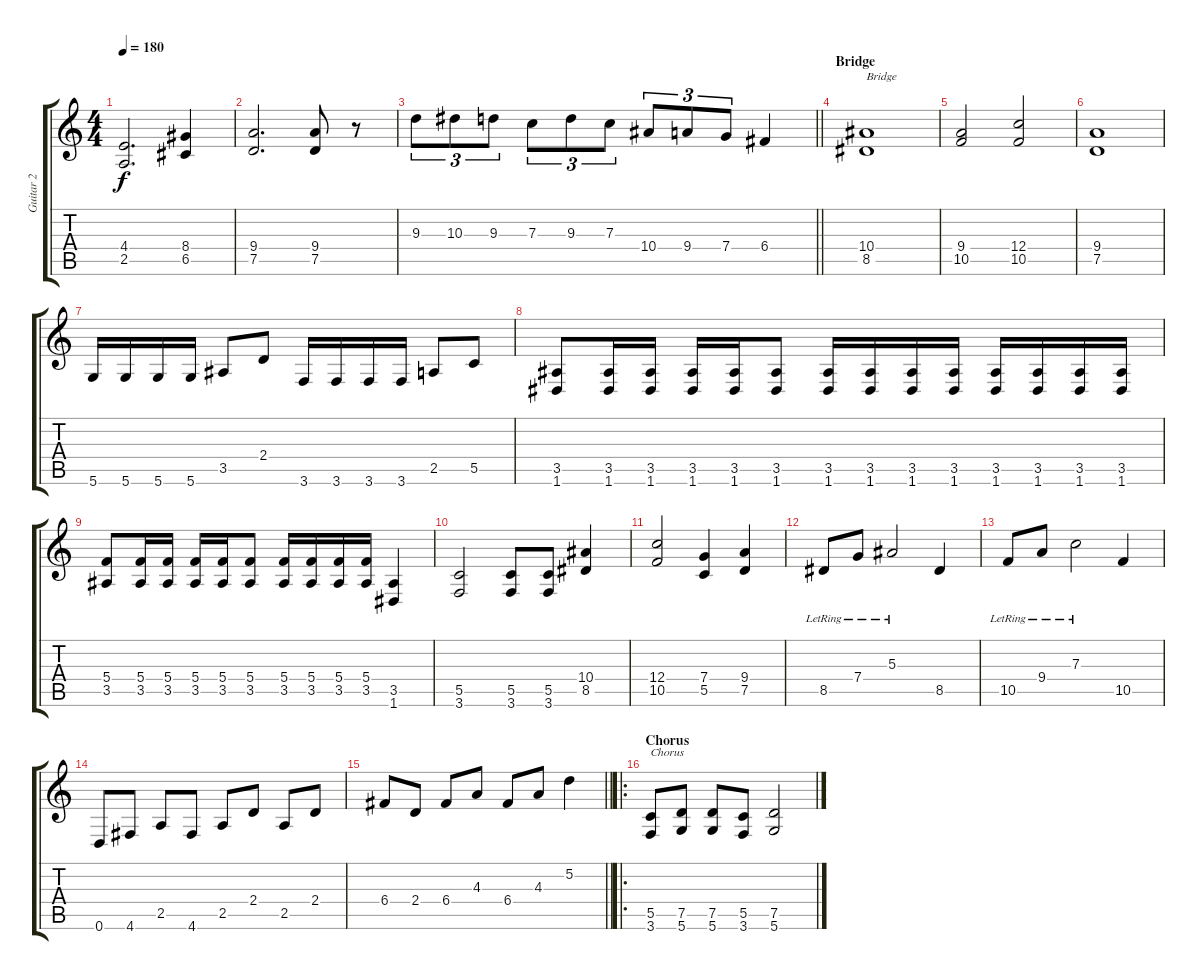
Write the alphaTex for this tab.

\track ("Guitar 2" "Guitar 2") {instrument distortionguitar}
\staff {score tabs}
\tuning (D4 A3 F3 C3 G2 D2) {hide}
\ts (4 4)
\tempo 180
\clef g2
\ks c
(4.4 2.5).2{d dy f} (8.4 6.5).4 |
(9.4 7.5).2{d} (9.4 7.5).8 r.8 |
\barLineRight lightlight
9.3.8{tu (3 2)} 10.3.8{tu (3 2)} 9.3.8{tu (3 2)} 7.3.8{tu (3 2)} 9.3.8{tu (3 2)} 7.3.8{tu (3 2)} 10.4.8{tu (3 2)} 9.4.8{tu (3 2)} 7.4.8{tu (3 2)} 6.4.4 |
\section ("" "Bridge")
(10.4 8.5).1{txt "Bridge"} |
(9.4 10.5).2 (12.4 10.5).2 |
(9.4 7.5).1 |
5.6.16 5.6.16 5.6.16 5.6.16 3.5.8 2.4.8 3.6.16 3.6.16 3.6.16 3.6.16 2.5.8 5.5.8 |
(3.5 1.6).8 (3.5 1.6).16 (3.5 1.6).16 (3.5 1.6).16 (3.5 1.6).16 (3.5 1.6).8 (3.5 1.6).16 (3.5 1.6).16 (3.5 1.6).16 (3.5 1.6).16 (3.5 1.6).16 (3.5 1.6).16 (3.5 1.6).16 (3.5 1.6).16 |
(5.4 3.5).8 (5.4 3.5).16 (5.4 3.5).16 (5.4 3.5).16 (5.4 3.5).16 (5.4 3.5).8 (5.4 3.5).16 (5.4 3.5).16 (5.4 3.5).16 (5.4 3.5).16 (3.5 1.6).4 |
(5.5 3.6).2 (5.5 3.6).8 (5.5 3.6).8 (10.4 8.5).4 |
(12.4 10.5).2 (7.4 5.5).4 (9.4 7.5).4 |
8.5{lr}.8 7.4{lr}.8 5.3{lr}.2 8.5.4 |
10.5{lr}.8 9.4{lr}.8 7.3{lr}.2 10.5.4 |
0.6.8 4.6.8 2.5.8 4.6.8 2.5.8 2.4.8 2.5.8 2.4.8 |
\barLineRight lightlight
6.4.8 2.4.8 6.4.8 4.3.8 6.4.8 4.3.8 5.2.4 |
\ro
\section ("" "Chorus")
(5.5 3.6).8{txt "Chorus"} (7.5 5.6).8 (7.5 5.6).8 (5.5 3.6).8 (7.5 5.6).2
